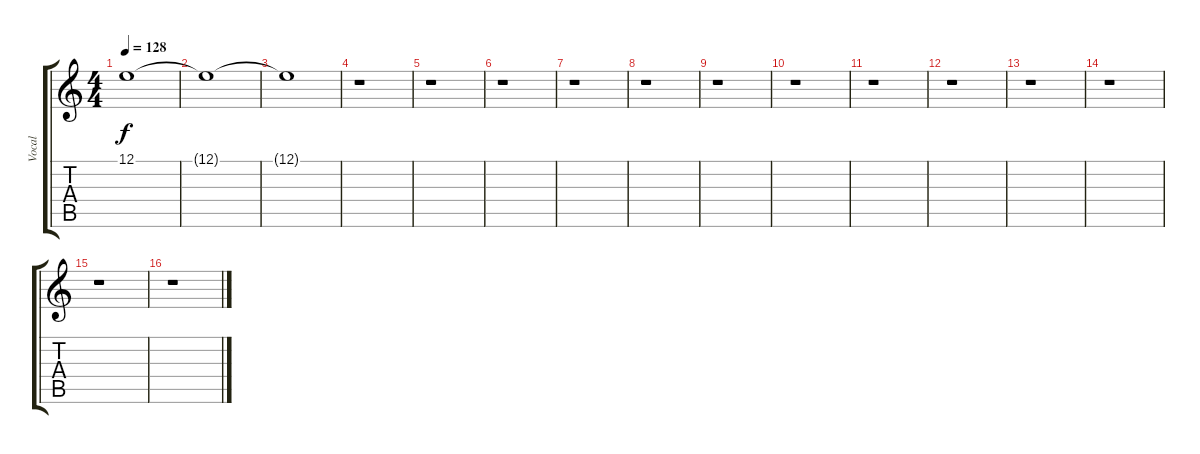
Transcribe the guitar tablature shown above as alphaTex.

\track ("Vocal" "Vocal") {instrument lead3calliope}
\staff {score tabs}
\tuning (E4 B3 G3 D3 A2 E2) {hide}
\ts (4 4)
\tempo 128
\clef g2
\ks c
12.1{t}.1{dy f} |
12.1{t}.1 |
12.1{t}.1 |
r.1 |
r.1 |
r.1 |
r.1 |
r.1 |
r.1 |
r.1 |
r.1 |
r.1 |
r.1 |
r.1 |
r.1 |
r.1
